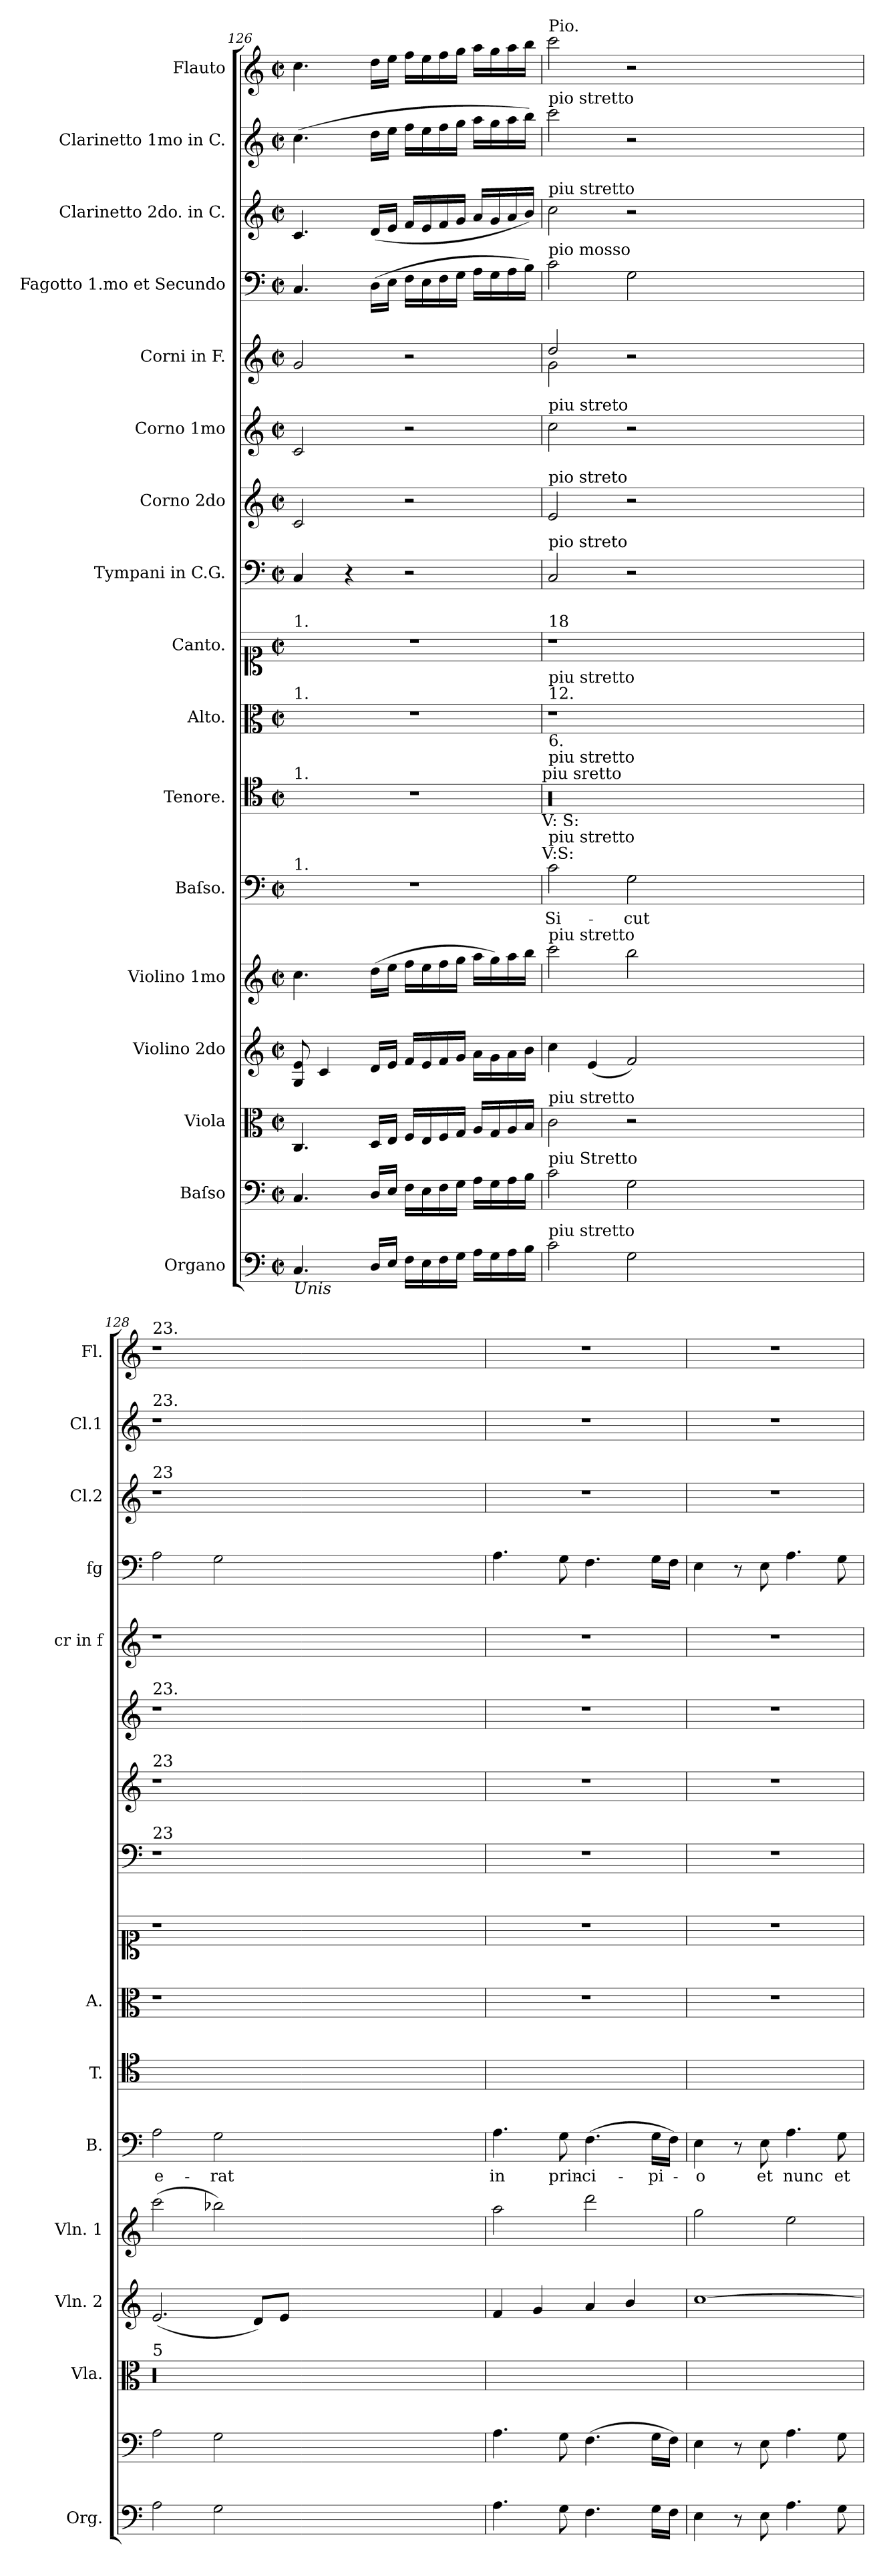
**kern	**kern	**kern	**kern	**kern	**kern	**text	**kern	**kern	**kern	**kern	**kern	**kern	**kern	**kern	**kern	**kern	**kern
*part17	*part16	*part15	*part14	*part13	*part12	*part12	*part11	*part10	*part9	*part8	*part7	*part6	*part5	*part4	*part3	*part2	*part1
*staff17	*staff16	*staff15	*staff14	*staff13	*staff12	*staff12	*staff11	*staff10	*staff9	*staff8	*staff7	*staff6	*staff5	*staff4	*staff3	*staff2	*staff1
*I"Organo	*I"Baſso	*I"Viola	*I"Violino 2do	*I"Violino 1mo	*I"Baſso.	*	*I"Tenore.	*I"Alto.	*I"Canto.	*I"Tympani in C.G.	*I"Corno 2do	*I"Corno 1mo	*I"Corni in F.	*I"Fagotto 1.mo et Secundo	*I"Clarinetto 2do. in C.	*I"Clarinetto 1mo in C.	*I"Flauto
*I'Org.	*	*I'Vla.	*I'Vln. 2	*I'Vln. 1	*I'B.	*	*I'T.	*I'A.	*	*	*	*	*I'cr in f	*I'fg	*I'Cl.2	*I'Cl.1	*I'Fl.
*clefF4	*clefF4	*clefC3	*clefG2	*clefG2	*clefF4	*	*clefC4	*clefC3	*clefC1	*clefF4	*clefG2	*clefG2	*clefG2	*clefF4	*clefG2	*clefG2	*clefG2
*	*	*	*	*	*	*	*	*	*	*	*	*	*ITrd4c7	*	*	*	*
*k[]	*k[]	*k[]	*k[]	*k[]	*k[]	*	*k[]	*k[]	*k[]	*k[]	*k[]	*k[]	*k[b-]	*k[]	*k[]	*k[]	*k[]
*M2/2	*M2/2	*M2/2	*M2/2	*M2/2	*M2/2	*	*M2/2	*M2/2	*M2/2	*M2/2	*M2/2	*M2/2	*M2/2	*M2/2	*M2/2	*M2/2	*M2/2
*met(c|)	*met(c|)	*met(c|)	*met(c|)	*met(c|)	*met(c|)	*	*met(c|)	*met(c|)	*met(c|)	*met(c|)	*met(c|)	*met(c|)	*met(c|)	*met(c|)	*met(c|)	*met(c|)	*met(c|)
=126	=126	=126	=126	=126	=126	=126	=126	=126	=126	=126	=126	=126	=126	=126	=126	=126	=126
!	!	!	!	!	!	!	!	!	!LO:TX:a:t=1.	!	!	!	!	!	!	!	!
!	!	!	!	!	!	!	!	!LO:TX:a:t=1.	!	!	!	!	!	!	!	!	!
!	!	!	!	!	!	!	!LO:TX:a:t=1.	!	!	!	!	!	!	!	!	!	!
!	!	!	!	!	!LO:TX:a:t=1.	!	!	!	!	!	!	!	!	!	!	!	!
!LO:TX:b:i:t=Unis	!	!	!	!	!	!	!	!	!	!	!	!	!	!	!	!	!
4.C/	4.C/	4.C/	8G/ 8e/	4.cc\	1r	.	1r	1r	1r	4C/	2c/	2c/	2c/	4.C/	4.c/	(4.cc\	4.cc\
.	.	.	4c/	.	.	.	.	.	.	.	.	.	.	.	.	.	.
.	.	.	.	.	.	.	.	.	.	4r	.	.	.	.	.	.	.
16D/LL	16D/LL	16D/LL	16d/LL	(16dd\LL	.	.	.	.	.	.	.	.	.	(16D\LL	(16d/LL	16dd\LL	16dd\LL
16E/JJ	16E/JJ	16E/JJ	16e/JJ	16ee\JJ	.	.	.	.	.	.	.	.	.	16E\JJ	16e/JJ	16ee\JJ	16ee\JJ
16F\LL	16F\LL	16F/LL	16f/LL	16ff\LL	.	.	.	.	.	2r	2r	2r	2r	16F\LL	16f/LL	16ff\LL	16ff\LL
16E\	16E\	16E/	16e/	16ee\	.	.	.	.	.	.	.	.	.	16E\	16e/	16ee\	16ee\
16F\	16F\	16F/	16f/	16ff\	.	.	.	.	.	.	.	.	.	16F\	16f/	16ff\	16ff\
16G\JJ	16G\JJ	16G/JJ	16g/JJ	16gg\JJ	.	.	.	.	.	.	.	.	.	16G\JJ	16g/JJ	16gg\JJ	16gg\JJ
16A\LL	16A\LL	16A/LL	16a\LL	16aa\LL	.	.	.	.	.	.	.	.	.	16A\LL	16a/LL	16aa\LL	16aa\LL
16G\	16G\	16G/	16g\	16gg\)	.	.	.	.	.	.	.	.	.	16G\	16g/	16gg\	16gg\
16A\	16A\	16A/	16a\	16aa\	.	.	.	.	.	.	.	.	.	16A\	16a/	16aa\	16aa\
16B\JJ	16B\JJ	16B/JJ	16b\JJ	16bb\JJ	.	.	.	.	.	.	.	.	.	16B\JJ)	16b/JJ)	16bb\JJ)	16bb\JJ
!	!	!	!	!	!	!	!LO:TX:a:t=piu sretto	!	!	!	!	!	!	!	!	!	!
!	!	!	!	!	!	!	!LO:TX:b:t=V&colon; S&colon;	!	!	!	!	!	!	!	!	!	!
!	!	!	!	!	!LO:TX:a:t=V&colon;S&colon;	!	!	!	!	!	!	!	!	!	!	!	!
=127	=127	=127	=127	=127	=127	=127	=127	=127	=127	=127	=127	=127	=127	=127	=127	=127	=127
*	*	*	*	*	*	*	*	*	*	*	*	*	*^	*	*	*	*
!	!	!	!	!	!	!	!	!	!	!	!	!	!	!	!	!	!	!LO:TX:a:t=Pio.
!	!	!	!	!	!	!	!	!	!	!	!	!	!	!	!	!	!LO:TX:a:t=pio stretto	!
!	!	!	!	!	!	!	!	!	!	!	!	!	!	!	!	!LO:TX:a:t=piu stretto	!	!
!	!	!	!	!	!	!	!	!	!	!	!	!	!	!	!LO:TX:a:t=pio mosso	!	!	!
!	!	!	!	!	!	!	!	!	!	!	!	!LO:TX:a:t=piu streto	!	!	!	!	!	!
!	!	!	!	!	!	!	!	!	!	!	!LO:TX:a:t=pio streto	!	!	!	!	!	!	!
!	!	!	!	!	!	!	!	!	!	!LO:TX:a:t=pio streto	!	!	!	!	!	!	!	!
!	!	!	!	!	!	!	!	!	!LO:TX:a:t=18	!	!	!	!	!	!	!	!	!
!	!	!	!	!	!	!	!	!LO:TX:a:t=12.	!	!	!	!	!	!	!	!	!	!
!	!	!	!	!	!	!	!	!LO:TX:a:t=piu stretto	!	!	!	!	!	!	!	!	!	!
!	!	!	!	!	!	!	!LO:TX:a:t=piu stretto	!	!	!	!	!	!	!	!	!	!	!
!	!	!	!	!	!	!	!LO:TX:a:t=6.	!	!	!	!	!	!	!	!	!	!	!
!	!	!	!	!	!LO:TX:a:t=piu stretto	!	!	!	!	!	!	!	!	!	!	!	!	!
!	!	!	!	!LO:TX:a:t=piu stretto	!	!	!	!	!	!	!	!	!	!	!	!	!	!
!	!	!LO:TX:a:t=piu stretto	!	!	!	!	!	!	!	!	!	!	!	!	!	!	!	!
!	!LO:TX:a:t=piu Stretto	!	!	!	!	!	!	!	!	!	!	!	!	!	!	!	!	!
!LO:TX:a:t=piu stretto	!	!	!	!	!	!	!	!	!	!	!	!	!	!	!	!	!	!
2c\	2c\	2c\	4cc\	2ccc\	2c\	Si-	00r	1r	1r	2C/	2e/	2cc\	2g/	2c\	2c\	2cc\	2ccc\	2ccc\
.	.	.	(4e/	.	.	.	.	.	.	.	.	.	.	.	.	.	.	.
2G\	2G\	2r	2f/)	2bb\	2G\	-cut	.	.	.	2r	2r	2r	2r	2ryy	2G\	2r	2r	2r
0.ryy	0.ryy	0.ryy	0.ryy	0.ryy	0.ryy	.	.	0.ryy	0.ryy	0.ryy	0.ryy	0.ryy	0.ryy	0.ryy	0.ryy	0.ryy	0.ryy	0.ryy
=128	=128	=128	=128	=128	=128	=128	=128	=128	=128	=128	=128	=128	=128	=128	=128	=128	=128	=128
!	!	!	!	!	!	!	!	!	!	!	!	!	!	!	!	!	!	!LO:TX:a:t=23.
!	!	!	!	!	!	!	!	!	!	!	!	!	!	!	!	!	!LO:TX:a:t=23.	!
!	!	!	!	!	!	!	!	!	!	!	!	!	!	!	!	!LO:TX:a:t=23	!	!
!	!	!	!	!	!	!	!	!	!	!	!	!	!LO:TX:a:t=23.	!	!	!	!	!
!	!	!	!	!	!	!	!	!	!	!	!	!LO:TX:a:t=23.	!	!	!	!	!	!
!	!	!	!	!	!	!	!	!	!	!	!LO:TX:a:t=23	!	!	!	!	!	!	!
!	!	!	!	!	!	!	!	!	!	!LO:TX:a:t=23	!	!	!	!	!	!	!	!
!	!	!LO:TX:a:t=5	!	!	!	!	!	!	!	!	!	!	!	!	!	!	!	!
*	*	*	*	*	*	*	*	*	*	*	*	*	*v	*v	*	*	*	*
2A\	2A\	00r	(2.e/	(2ccc\	2A\	e-	00ryy	1r	1r	1r	1r	1r	1r	2A\	1r	1r	1r
2G\	2G\	.	.	2bb-X\)	2G\	-rat	.	.	.	.	.	.	.	2G\	.	.	.
.	.	.	8d/L)	.	.	.	.	.	.	.	.	.	.	.	.	.	.
.	.	.	8e/J	.	.	.	.	.	.	.	.	.	.	.	.	.	.
0.ryy	0.ryy	.	0.ryy	0.ryy	0.ryy	.	.	0.ryy	0.ryy	0.ryy	0.ryy	0.ryy	0.ryy	0.ryy	0.ryy	0.ryy	0.ryy
=129	=129	=129	=129	=129	=129	=129	=129	=129	=129	=129	=129	=129	=129	=129	=129	=129	=129
4.A\	4.A\	1ryy	4f/	2aa\	4.A\	in	1ryy	1r	1r	1r	1r	1r	1r	4.A\	1r	1r	1r
.	.	.	4g/	.	.	.	.	.	.	.	.	.	.	.	.	.	.
8G\	8G\	.	.	.	8G\	prin-	.	.	.	.	.	.	.	8G\	.	.	.
4.F\	(4.F\	.	4a/	2ddd\	(4.F\	-ci-	.	.	.	.	.	.	.	4.F\	.	.	.
.	.	.	4b/	.	.	.	.	.	.	.	.	.	.	.	.	.	.
16G\LL	16G\LL	.	.	.	16G\LL	-pi-	.	.	.	.	.	.	.	16G\LL	.	.	.
16F\JJ	16F\JJ)	.	.	.	16F\JJ)	.	.	.	.	.	.	.	.	16F\JJ	.	.	.
=130	=130	=130	=130	=130	=130	=130	=130	=130	=130	=130	=130	=130	=130	=130	=130	=130	=130
4E\	4E\	1ryy	[1cc\	2gg\	4E\	-o	1ryy	1r	1r	1r	1r	1r	1r	4E\	1r	1r	1r
8r	8r	.	.	.	8r	.	.	.	.	.	.	.	.	8r	.	.	.
8E\	8E\	.	.	.	8E\	et	.	.	.	.	.	.	.	8E\	.	.	.
4.A\	4.A\	.	.	2ee\	4.A\	nunc	.	.	.	.	.	.	.	4.A\	.	.	.
8G\	8G\	.	.	.	8G\	et	.	.	.	.	.	.	.	8G\	.	.	.
=	=	=	=	=	=	=	=	=	=	=	=	=	=	=	=	=	=
*-	*-	*-	*-	*-	*-	*-	*-	*-	*-	*-	*-	*-	*-	*-	*-	*-	*-
